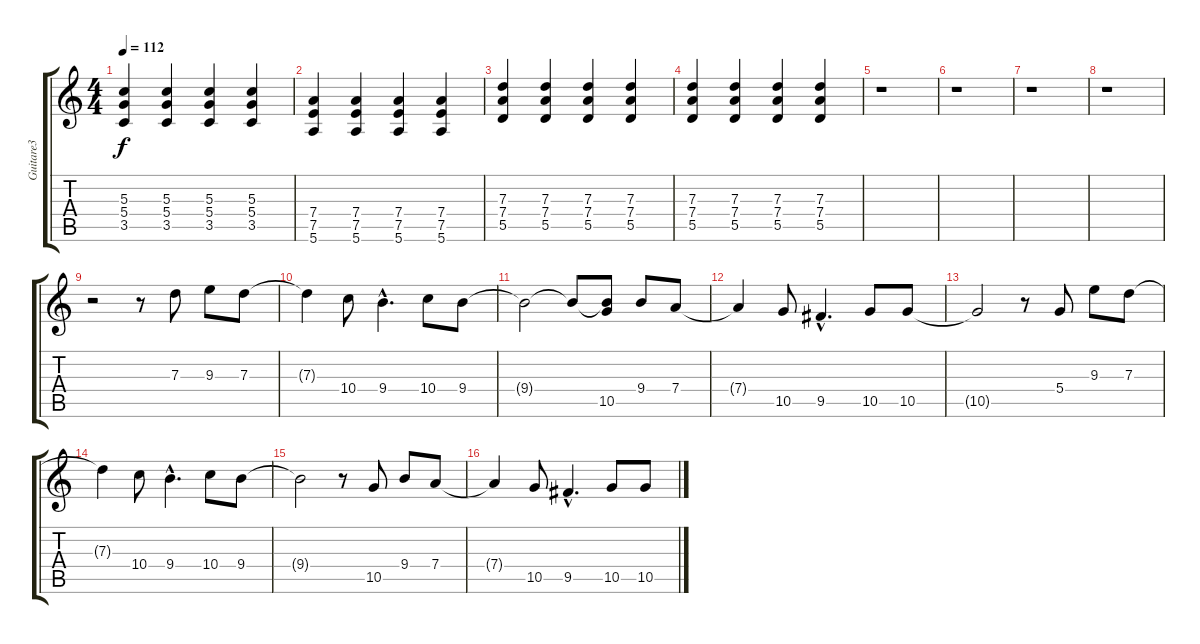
\track ("Guitare3" "Guitare3") {instrument distortionguitar}
\staff {score tabs}
\tuning (E4 B3 G3 D3 A2 E2) {hide}
\ts (4 4)
\tempo 112
\clef g2
\ks c
(5.3 5.4 3.5).4{dy f} (5.3 5.4 3.5).4 (5.3 5.4 3.5).4 (5.3 5.4 3.5).4 |
(7.4 7.5 5.6).4 (7.4 7.5 5.6).4 (7.4 7.5 5.6).4 (7.4 7.5 5.6).4 |
(7.3 7.4 5.5).4 (7.3 7.4 5.5).4 (7.3 7.4 5.5).4 (7.3 7.4 5.5).4 |
(7.3 7.4 5.5).4 (7.3 7.4 5.5).4 (7.3 7.4 5.5).4 (7.3 7.4 5.5).4 |
r.1 |
r.1 |
r.1 |
r.1 |
r.2 r.8 7.3.8 9.3.8 7.3.8 |
7.3{t}.4 10.4.8 9.4{hac}.4{d} 10.4.8 9.4.8 |
9.4{t}.2 9.4{t}.8 (9.4{t} 10.5).8 9.4.8 7.4.8 |
7.4{t}.4 10.5.8 9.5{hac}.4{d} 10.5.8 10.5.8 |
10.5{t}.2 r.8 5.4.8 9.3.8 7.3.8 |
7.3{t}.4 10.4.8 9.4{hac}.4{d} 10.4.8 9.4.8 |
9.4{t}.2 r.8 10.5.8 9.4.8 7.4.8 |
7.4{t}.4 10.5.8 9.5{hac}.4{d} 10.5.8 10.5.8
